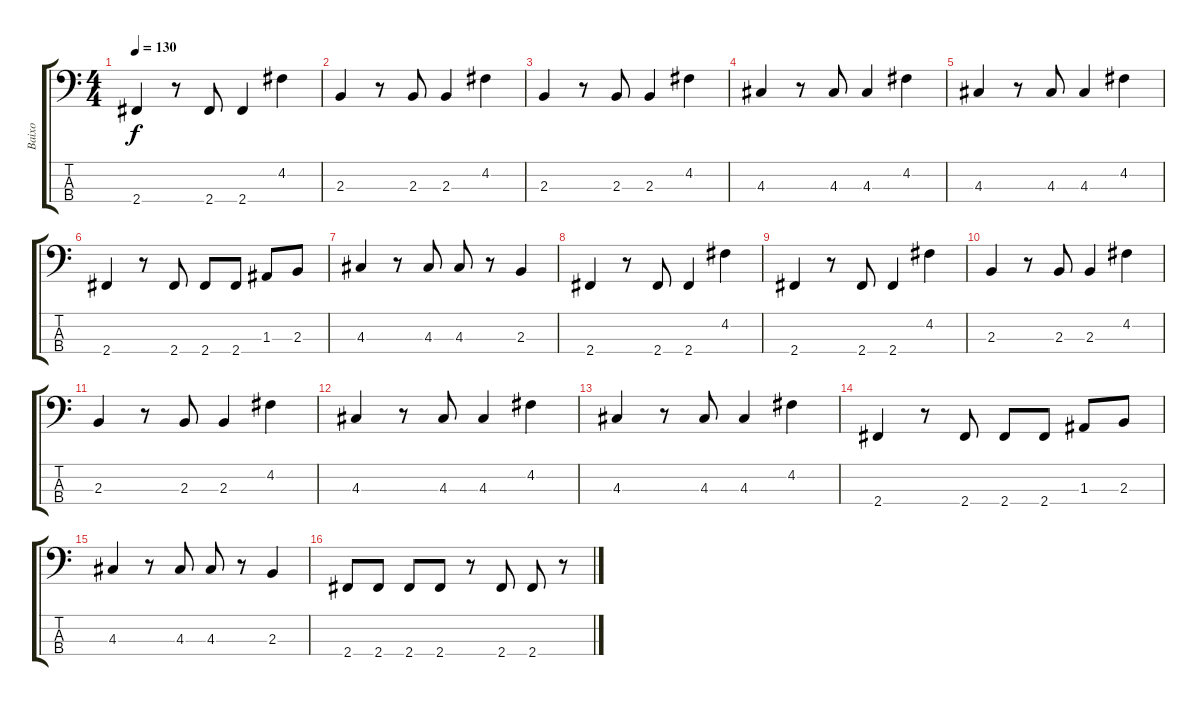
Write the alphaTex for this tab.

\track ("Baixo" "Baixo") {instrument electricbassfinger}
\staff {score tabs}
\tuning (G2 D2 A1 E1) {hide}
\ts (4 4)
\tempo 130
\clef f4
\ks c
2.4.4{dy f} r.8 2.4.8 2.4.4 4.2.4 |
2.3.4 r.8 2.3.8 2.3.4 4.2.4 |
2.3.4 r.8 2.3.8 2.3.4 4.2.4 |
4.3.4 r.8 4.3.8 4.3.4 4.2.4 |
4.3.4 r.8 4.3.8 4.3.4 4.2.4 |
2.4.4 r.8 2.4.8 2.4.8 2.4.8 1.3.8 2.3.8 |
4.3.4 r.8 4.3.8 4.3.8 r.8 2.3.4 |
2.4.4 r.8 2.4.8 2.4.4 4.2.4 |
2.4.4 r.8 2.4.8 2.4.4 4.2.4 |
2.3.4 r.8 2.3.8 2.3.4 4.2.4 |
2.3.4 r.8 2.3.8 2.3.4 4.2.4 |
4.3.4 r.8 4.3.8 4.3.4 4.2.4 |
4.3.4 r.8 4.3.8 4.3.4 4.2.4 |
2.4.4 r.8 2.4.8 2.4.8 2.4.8 1.3.8 2.3.8 |
4.3.4 r.8 4.3.8 4.3.8 r.8 2.3.4 |
2.4.8 2.4.8 2.4.8 2.4.8 r.8 2.4.8 2.4.8 r.8
